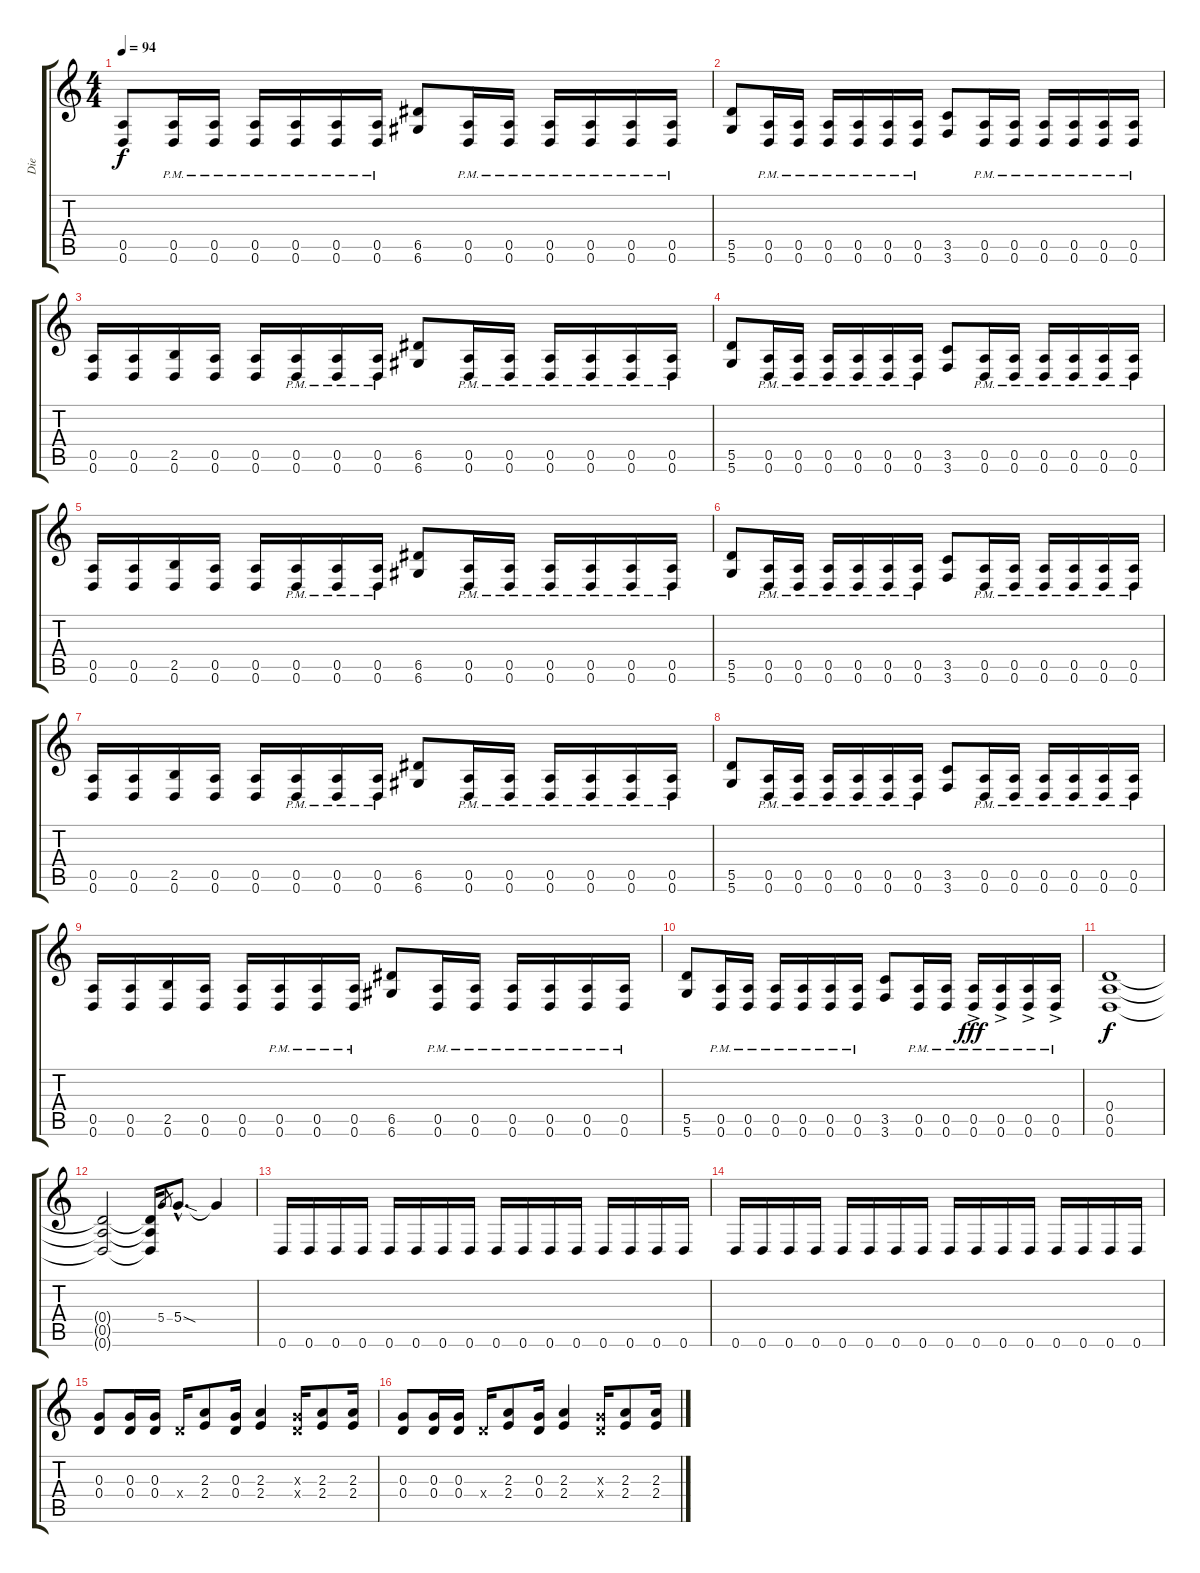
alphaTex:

\track ("Die" "Die") {instrument overdrivenguitar}
\staff {score tabs}
\tuning (E4 B3 G3 D3 A2 D2) {hide}
\ts (4 4)
\tempo 94
\clef g2
\ks c
(0.5 0.6).8{dy f} (0.5{pm} 0.6{pm}).16 (0.5{pm} 0.6{pm}).16 (0.5{pm} 0.6{pm}).16 (0.5{pm} 0.6{pm}).16 (0.5{pm} 0.6{pm}).16 (0.5{pm} 0.6{pm}).16 (6.5 6.6).8 (0.5{pm} 0.6{pm}).16 (0.5{pm} 0.6{pm}).16 (0.5{pm} 0.6{pm}).16 (0.5{pm} 0.6{pm}).16 (0.5{pm} 0.6{pm}).16 (0.5{pm} 0.6{pm}).16 |
(5.5 5.6).8 (0.5{pm} 0.6{pm}).16 (0.5{pm} 0.6{pm}).16 (0.5{pm} 0.6{pm}).16 (0.5{pm} 0.6{pm}).16 (0.5{pm} 0.6{pm}).16 (0.5{pm} 0.6{pm}).16 (3.5 3.6).8 (0.5{pm} 0.6{pm}).16 (0.5{pm} 0.6{pm}).16 (0.5{pm} 0.6{pm}).16 (0.5{pm} 0.6{pm}).16 (0.5{pm} 0.6{pm}).16 (0.5{pm} 0.6{pm}).16 |
(0.5 0.6).16 (0.5 0.6).16 (2.5 0.6).16 (0.5 0.6).16 (0.5 0.6).16 (0.5{pm} 0.6{pm}).16 (0.5{pm} 0.6{pm}).16 (0.5{pm} 0.6{pm}).16 (6.5 6.6).8 (0.5{pm} 0.6{pm}).16 (0.5{pm} 0.6{pm}).16 (0.5{pm} 0.6{pm}).16 (0.5{pm} 0.6{pm}).16 (0.5{pm} 0.6{pm}).16 (0.5{pm} 0.6{pm}).16 |
(5.5 5.6).8 (0.5{pm} 0.6{pm}).16 (0.5{pm} 0.6{pm}).16 (0.5{pm} 0.6{pm}).16 (0.5{pm} 0.6{pm}).16 (0.5{pm} 0.6{pm}).16 (0.5{pm} 0.6{pm}).16 (3.5 3.6).8 (0.5{pm} 0.6{pm}).16 (0.5{pm} 0.6{pm}).16 (0.5{pm} 0.6{pm}).16 (0.5{pm} 0.6{pm}).16 (0.5{pm} 0.6{pm}).16 (0.5{pm} 0.6{pm}).16 |
(0.5 0.6).16 (0.5 0.6).16 (2.5 0.6).16 (0.5 0.6).16 (0.5 0.6).16 (0.5{pm} 0.6{pm}).16 (0.5{pm} 0.6{pm}).16 (0.5{pm} 0.6{pm}).16 (6.5 6.6).8 (0.5{pm} 0.6{pm}).16 (0.5{pm} 0.6{pm}).16 (0.5{pm} 0.6{pm}).16 (0.5{pm} 0.6{pm}).16 (0.5{pm} 0.6{pm}).16 (0.5{pm} 0.6{pm}).16 |
(5.5 5.6).8 (0.5{pm} 0.6{pm}).16 (0.5{pm} 0.6{pm}).16 (0.5{pm} 0.6{pm}).16 (0.5{pm} 0.6{pm}).16 (0.5{pm} 0.6{pm}).16 (0.5{pm} 0.6{pm}).16 (3.5 3.6).8 (0.5{pm} 0.6{pm}).16 (0.5{pm} 0.6{pm}).16 (0.5{pm} 0.6{pm}).16 (0.5{pm} 0.6{pm}).16 (0.5{pm} 0.6{pm}).16 (0.5{pm} 0.6{pm}).16 |
(0.5 0.6).16 (0.5 0.6).16 (2.5 0.6).16 (0.5 0.6).16 (0.5 0.6).16 (0.5{pm} 0.6{pm}).16 (0.5{pm} 0.6{pm}).16 (0.5{pm} 0.6{pm}).16 (6.5 6.6).8 (0.5{pm} 0.6{pm}).16 (0.5{pm} 0.6{pm}).16 (0.5{pm} 0.6{pm}).16 (0.5{pm} 0.6{pm}).16 (0.5{pm} 0.6{pm}).16 (0.5{pm} 0.6{pm}).16 |
(5.5 5.6).8 (0.5{pm} 0.6{pm}).16 (0.5{pm} 0.6{pm}).16 (0.5{pm} 0.6{pm}).16 (0.5{pm} 0.6{pm}).16 (0.5{pm} 0.6{pm}).16 (0.5{pm} 0.6{pm}).16 (3.5 3.6).8 (0.5{pm} 0.6{pm}).16 (0.5{pm} 0.6{pm}).16 (0.5{pm} 0.6{pm}).16 (0.5{pm} 0.6{pm}).16 (0.5{pm} 0.6{pm}).16 (0.5{pm} 0.6{pm}).16 |
(0.5 0.6).16 (0.5 0.6).16 (2.5 0.6).16 (0.5 0.6).16 (0.5 0.6).16 (0.5{pm} 0.6{pm}).16 (0.5{pm} 0.6{pm}).16 (0.5{pm} 0.6{pm}).16 (6.5 6.6).8 (0.5{pm} 0.6{pm}).16 (0.5{pm} 0.6{pm}).16 (0.5{pm} 0.6{pm}).16 (0.5{pm} 0.6{pm}).16 (0.5{pm} 0.6{pm}).16 (0.5{pm} 0.6{pm}).16 |
(5.5 5.6).8 (0.5{pm} 0.6{pm}).16 (0.5{pm} 0.6{pm}).16 (0.5{pm} 0.6{pm}).16 (0.5{pm} 0.6{pm}).16 (0.5{pm} 0.6{pm}).16 (0.5{pm} 0.6{pm}).16 (3.5 3.6).8 (0.5{pm} 0.6{pm}).16 (0.5{pm} 0.6{pm}).16 (0.5{ac pm} 0.6{ac pm}).16{dy fff} (0.5{ac pm} 0.6{ac pm}).16 (0.5{ac pm} 0.6{ac pm}).16 (0.5{ac pm} 0.6{ac pm}).16 |
(0.4 0.5 0.6).1{dy f} |
(0.4{t} 0.5{t} 0.6{t}).2 (0.4{t} 0.5{t} 0.6{t}).16 5.4.8{gr} 5.4{sod hac}.8{d} 5.4{t}.4 |
0.6.16 0.6.16 0.6.16 0.6.16 0.6.16 0.6.16 0.6.16 0.6.16 0.6.16 0.6.16 0.6.16 0.6.16 0.6.16 0.6.16 0.6.16 0.6.16 |
0.6.16 0.6.16 0.6.16 0.6.16 0.6.16 0.6.16 0.6.16 0.6.16 0.6.16 0.6.16 0.6.16 0.6.16 0.6.16 0.6.16 0.6.16 0.6.16 |
(0.3 0.4).8{instrument distortionguitar} (0.3 0.4).16 (0.3 0.4).16 0.4{x}.16 (2.3 2.4).8 (0.3 0.4).16 (2.3 2.4).4 (0.3{x} 0.4{x}).16 (2.3 2.4).8 (2.3 2.4).16 |
(0.3 0.4).8 (0.3 0.4).16 (0.3 0.4).16 0.4{x}.16 (2.3 2.4).8 (0.3 0.4).16 (2.3 2.4).4 (0.3{x} 0.4{x}).16 (2.3 2.4).8 (2.3 2.4).16
